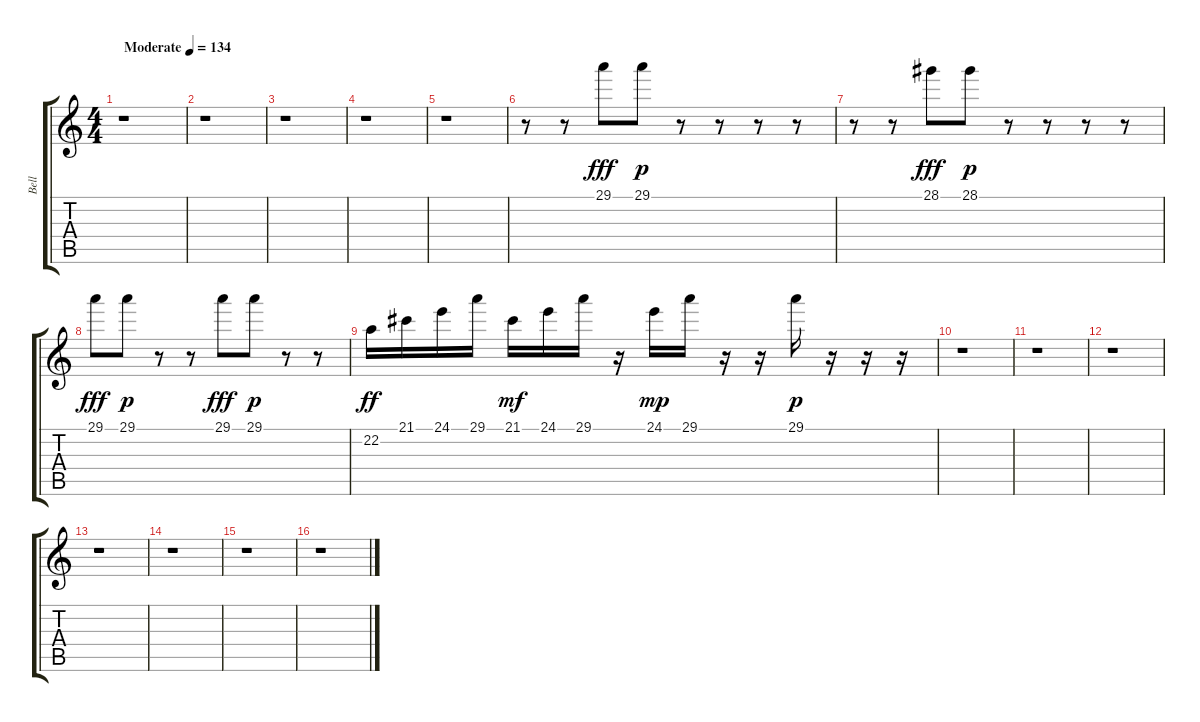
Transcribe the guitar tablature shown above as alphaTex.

\track ("Bell" "Bell") {instrument glockenspiel}
\staff {score tabs}
\tuning (E4 B3 G3 D3 A2 E2) {hide}
\ts (4 4)
\tempo (134 "Moderate")
\clef g2
\ks c
r.1{dy fff instrument glockenspiel} |
r.1 |
r.1 |
r.1 |
r.1 |
r.8 r.8 29.1.8 29.1.8{dy p} r.8 r.8 r.8 r.8 |
r.8 r.8 28.1.8{dy fff} 28.1.8{dy p} r.8 r.8 r.8 r.8 |
29.1.8{dy fff} 29.1.8{dy p} r.8 r.8 29.1.8{dy fff} 29.1.8{dy p} r.8 r.8 |
22.2.16{dy ff} 21.1.16 24.1.16 29.1.16 21.1.16{dy mf} 24.1.16 29.1.16 r.16 24.1.16{dy mp} 29.1.16 r.16 r.16 29.1.16{dy p} r.16 r.16 r.16 |
r.1 |
r.1 |
r.1 |
r.1 |
r.1 |
r.1 |
r.1
